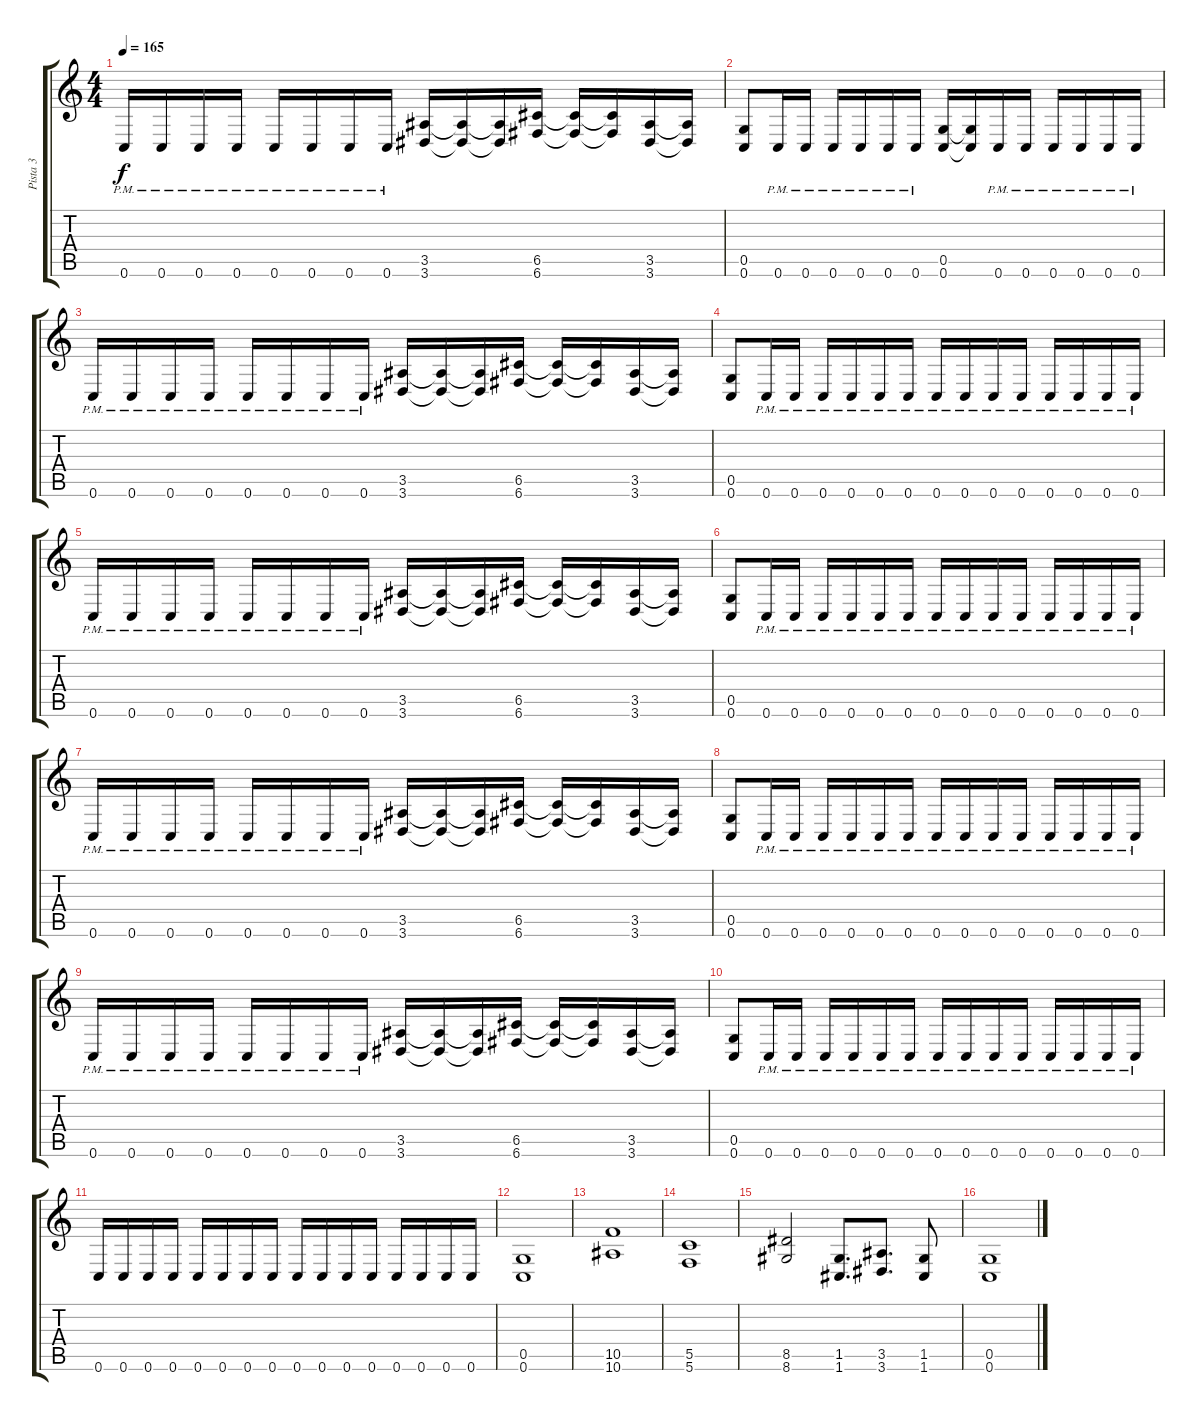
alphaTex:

\track ("Pista 3" "Pista 3") {instrument distortionguitar}
\staff {score tabs}
\tuning (D4 A3 F3 C3 G2 C2) {hide}
\ts (4 4)
\tempo 165
\clef g2
\ks c
0.6{pm}.16{dy f} 0.6{pm}.16 0.6{pm}.16 0.6{pm}.16 0.6{pm}.16 0.6{pm}.16 0.6{pm}.16 0.6{pm}.16 (3.5 3.6).16 (3.5{t} 3.6{t}).16 (3.5{t} 3.6{t}).16 (6.5 6.6).16 (6.5{t} 6.6{t}).16 (6.5{t} 6.6{t}).16 (3.5 3.6).16 (3.5{t} 3.6{t}).16 |
(0.5 0.6).8 0.6{pm}.16 0.6{pm}.16 0.6{pm}.16 0.6{pm}.16 0.6{pm}.16 0.6{pm}.16 (0.5 0.6).16 (0.5{t} 0.6{t}).16 0.6{pm}.16 0.6{pm}.16 0.6{pm}.16 0.6{pm}.16 0.6{pm}.16 0.6{pm}.16 |
0.6{pm}.16 0.6{pm}.16 0.6{pm}.16 0.6{pm}.16 0.6{pm}.16 0.6{pm}.16 0.6{pm}.16 0.6{pm}.16 (3.5 3.6).16 (3.5{t} 3.6{t}).16 (3.5{t} 3.6{t}).16 (6.5 6.6).16 (6.5{t} 6.6{t}).16 (6.5{t} 6.6{t}).16 (3.5 3.6).16 (3.5{t} 3.6{t}).16 |
(0.5 0.6).8 0.6{pm}.16 0.6{pm}.16 0.6{pm}.16 0.6{pm}.16 0.6{pm}.16 0.6{pm}.16 0.6{pm}.16 0.6{pm}.16 0.6{pm}.16 0.6{pm}.16 0.6{pm}.16 0.6{pm}.16 0.6{pm}.16 0.6{pm}.16 |
0.6{pm}.16 0.6{pm}.16 0.6{pm}.16 0.6{pm}.16 0.6{pm}.16 0.6{pm}.16 0.6{pm}.16 0.6{pm}.16 (3.5 3.6).16 (3.5{t} 3.6{t}).16 (3.5{t} 3.6{t}).16 (6.5 6.6).16 (6.5{t} 6.6{t}).16 (6.5{t} 6.6{t}).16 (3.5 3.6).16 (3.5{t} 3.6{t}).16 |
(0.5 0.6).8 0.6{pm}.16 0.6{pm}.16 0.6{pm}.16 0.6{pm}.16 0.6{pm}.16 0.6{pm}.16 0.6{pm}.16 0.6{pm}.16 0.6{pm}.16 0.6{pm}.16 0.6{pm}.16 0.6{pm}.16 0.6{pm}.16 0.6{pm}.16 |
0.6{pm}.16 0.6{pm}.16 0.6{pm}.16 0.6{pm}.16 0.6{pm}.16 0.6{pm}.16 0.6{pm}.16 0.6{pm}.16 (3.5 3.6).16 (3.5{t} 3.6{t}).16 (3.5{t} 3.6{t}).16 (6.5 6.6).16 (6.5{t} 6.6{t}).16 (6.5{t} 6.6{t}).16 (3.5 3.6).16 (3.5{t} 3.6{t}).16 |
(0.5 0.6).8 0.6{pm}.16 0.6{pm}.16 0.6{pm}.16 0.6{pm}.16 0.6{pm}.16 0.6{pm}.16 0.6{pm}.16 0.6{pm}.16 0.6{pm}.16 0.6{pm}.16 0.6{pm}.16 0.6{pm}.16 0.6{pm}.16 0.6{pm}.16 |
0.6{pm}.16 0.6{pm}.16 0.6{pm}.16 0.6{pm}.16 0.6{pm}.16 0.6{pm}.16 0.6{pm}.16 0.6{pm}.16 (3.5 3.6).16 (3.5{t} 3.6{t}).16 (3.5{t} 3.6{t}).16 (6.5 6.6).16 (6.5{t} 6.6{t}).16 (6.5{t} 6.6{t}).16 (3.5 3.6).16 (3.5{t} 3.6{t}).16 |
(0.5 0.6).8 0.6{pm}.16 0.6{pm}.16 0.6{pm}.16 0.6{pm}.16 0.6{pm}.16 0.6{pm}.16 0.6{pm}.16 0.6{pm}.16 0.6{pm}.16 0.6{pm}.16 0.6{pm}.16 0.6{pm}.16 0.6{pm}.16 0.6{pm}.16 |
0.6.16 0.6.16 0.6.16 0.6.16 0.6.16 0.6.16 0.6.16 0.6.16 0.6.16 0.6.16 0.6.16 0.6.16 0.6.16 0.6.16 0.6.16 0.6.16 |
(0.5 0.6).1 |
(10.5 10.6).1 |
(5.5 5.6).1 |
(8.5 8.6).2 (1.5 1.6).8{d} (3.5 3.6).8{d} (1.5 1.6).8 |
(0.5 0.6).1
